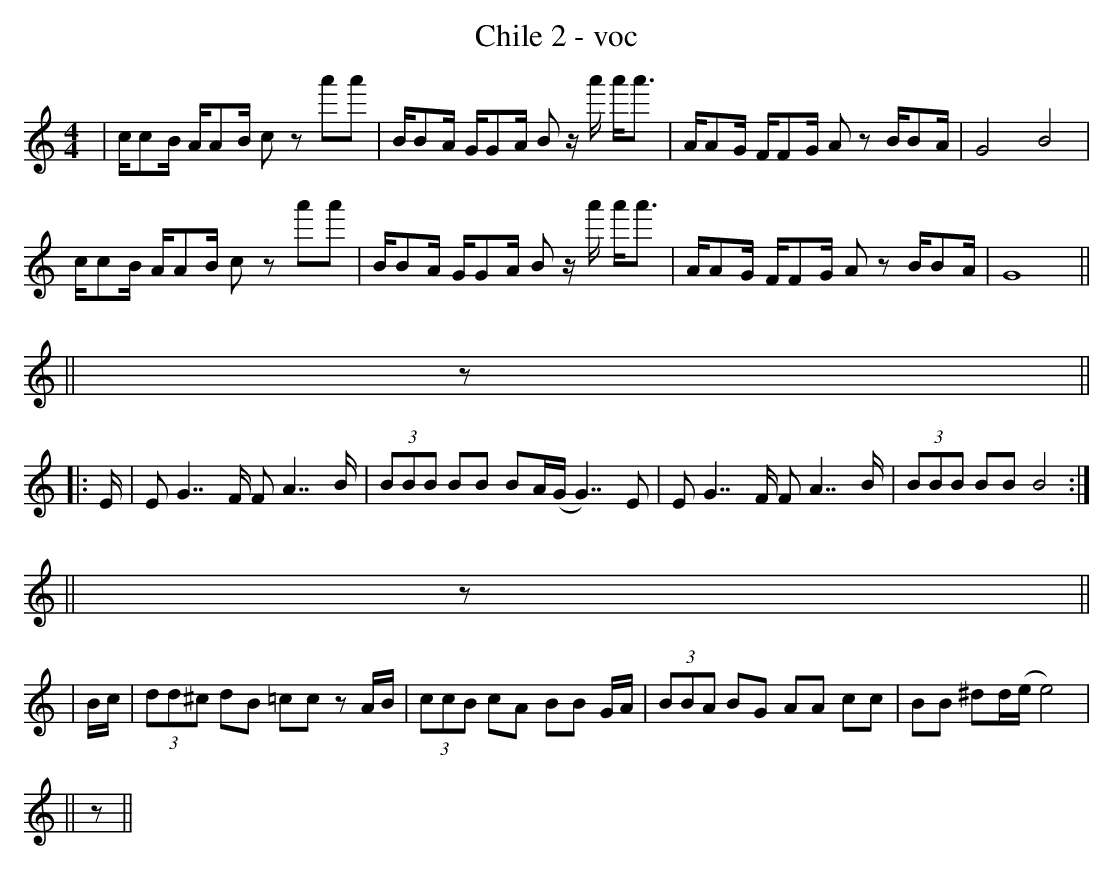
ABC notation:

X:1
T:Chile 2 - voc
M:4/4
L:1/8
K:em
| c/cB/ A/AB/ cz a'a' | B/BA/ G/GA/ Bz/ a'/ a'/a'3/ | A/AG/ F/FG/ Az B/BA/ | G4 B4 |
c/cB/ A/AB/ cz a'a' | B/BA/ G/GA/ Bz/ a'/ a'/a'3/  | A/AG/ F/FG/ Az B/BA/ | G8 ||
|| z ||
|: E/| EG7/F/ FA7/B/ | (3 BBB BB BA/(G/ G7/)E | EG7/F/ FA7/B/ | (3 BBB BB B4 :|
|| z ||
| B/c/ | (3 dd^c dB  =cc zA/B/ | (3 ccB cA BB G/A/ | (3 BBA BG AA cc | BB ^dd/(e/ e4) |
|| z ||
